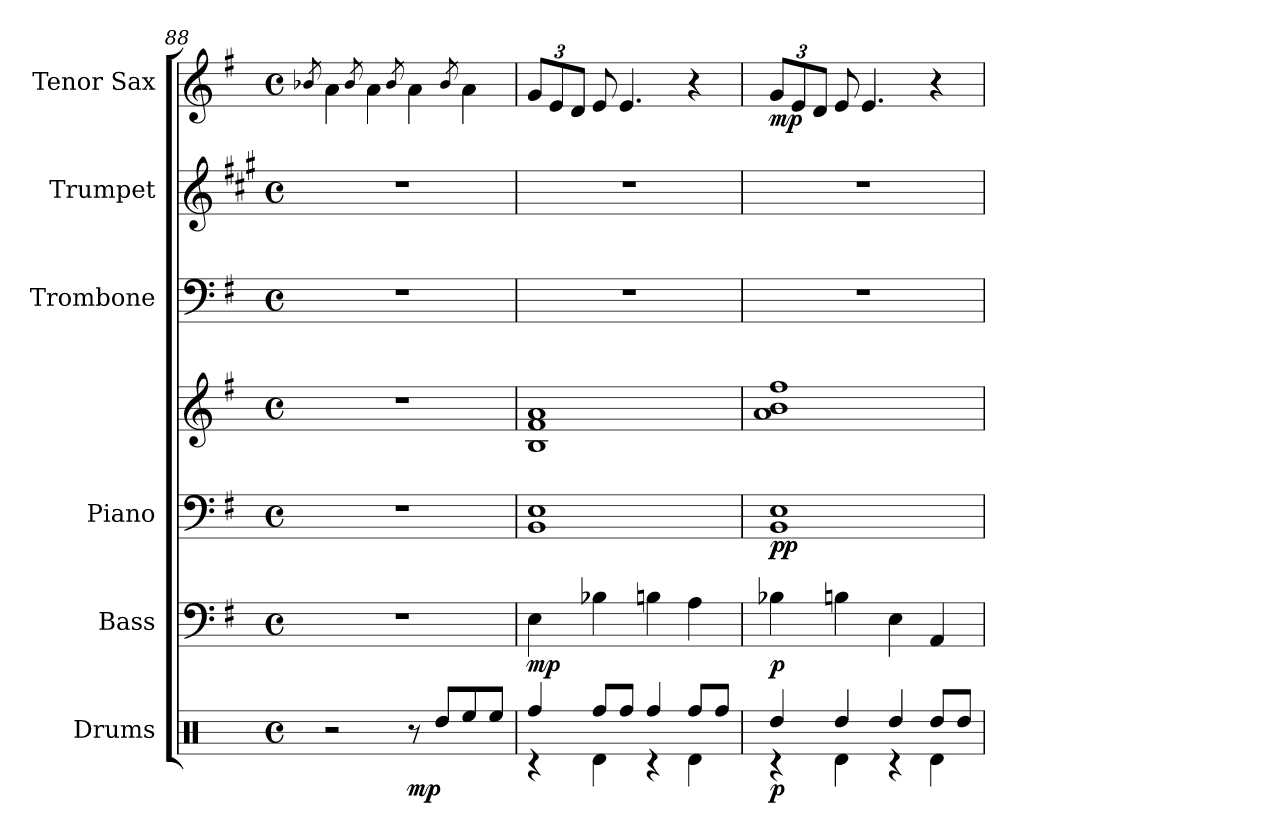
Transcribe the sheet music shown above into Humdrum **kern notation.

**kern	**dynam	**kern	**dynam	**kern	**kern	**dynam	**kern	**kern	**kern	**dynam
*part6	*part6	*part5	*part5	*part4	*part4	*part4	*part3	*part2	*part1	*part1
*staff7	*staff7	*staff6	*staff6	*staff5	*staff4	*staff4/5	*staff3	*staff2	*staff1	*staff1
*I"Drums	*	*I"Bass	*	*I"Piano	*	*	*I"Trombone	*I"Trumpet	*I"Tenor Sax	*
*I'Drums	*	*I'Bass	*	*I'Piano	*	*	*I'Tbn.	*I'Tpt.	*I'Tenor	*
*clefX	*	*clefF4	*	*clefF4	*clefG2	*	*clefF4	*clefG2	*clefG2	*
*	*	*ITrd7c12	*	*	*	*	*	*ITrd1c2	*ITrd8c14	*
*k[]	*	*k[f#]	*	*k[f#]	*k[f#]	*	*k[f#]	*k[f#]	*k[f#]	*
*M4/4	*	*M4/4	*	*M4/4	*M4/4	*	*M4/4	*M4/4	*M4/4	*
*met(c)	*	*met(c)	*	*met(c)	*met(c)	*	*met(c)	*met(c)	*met(c)	*
=88	=88	=88	=88	=88	=88	=88	=88	=88	=88	=88
.	.	.	.	.	.	.	.	.	8qB-X/	.
2r	.	1r	.	1r	1r	.	1r	1r	4A\	.
.	.	.	.	.	.	.	.	.	8qB-/	.
.	.	.	.	.	.	.	.	.	4A\	.
.	.	.	.	.	.	.	.	.	8qB-/	.
!	!LO:DY:b	!	!	!	!	!	!	!	!	!
8r	mp	.	.	.	.	.	.	.	4A\	.
8Rdd/L	.	.	.	.	.	.	.	.	.	.
.	.	.	.	.	.	.	.	.	8qB-/	.
8Ree/	.	.	.	.	.	.	.	.	4A\	.
8Ree/J	.	.	.	.	.	.	.	.	.	.
!!LO:PB:g=z
=89	=89	=89	=89	=89	=89	=89	=89	=89	=89	=89
*^	*	*	*	*	*	*	*	*	*	*
*	*	*	*	*	*	*	*	*	*	*Xbrackettup	*
!	!	!	!	!LO:DY:b	!	!	!LO:DY:b=2	!	!	!	!
!	!	!	!	!	!	!	!LO:DY:n=1:b	!	!	!	!
4Rff/	4r	.	4EE\	mp	1BB 1E	1B 1f# 1a	mp mp	1r	1r	12G/L	.
.	.	.	.	.	.	.	.	.	.	12E/	.
.	.	.	.	.	.	.	.	.	.	12D/J	.
8Rff/L	4Rd\	.	4BB-X\	.	.	.	.	.	.	8E/	.
8Rff/J	.	.	.	.	.	.	.	.	.	4.E/	.
4Rff/	4r	.	4BBn\	.	.	.	.	.	.	.	.
8Rff/L	4Rd\	.	4AA\	.	.	.	.	.	.	4r	.
8Rff/J	.	.	.	.	.	.	.	.	.	.	.
=90	=90	=90	=90	=90	=90	=90	=90	=90	=90	=90	=90
!	!	!LO:DY:b	!	!LO:DY:b	!	!	!LO:DY:b=2	!	!	!	!
!	!	!	!	!	!	!	!LO:DY:n=1:b	!	!	!	!LO:DY:b
4Rdd/	4r	p	4BB-X\	p	1BB 1E	1a 1b 1ff#	p p	1r	1r	12G/L	mp
.	.	.	.	.	.	.	.	.	.	12E/	.
.	.	.	.	.	.	.	.	.	.	12D/J	.
4Rdd/	4Rd\	.	4BBn\	.	.	.	.	.	.	8E/	.
.	.	.	.	.	.	.	.	.	.	4.E/	.
4Rdd/	4r	.	4EE\	.	.	.	.	.	.	.	.
8Rdd/L	4Rd\	.	4AAA/	.	.	.	.	.	.	4r	.
8Rdd/J	.	.	.	.	.	.	.	.	.	.	.
*v	*v	*	*	*	*	*	*	*	*	*	*
=	=	=	=	=	=	=	=	=	=	=
*-	*-	*-	*-	*-	*-	*-	*-	*-	*-	*-
